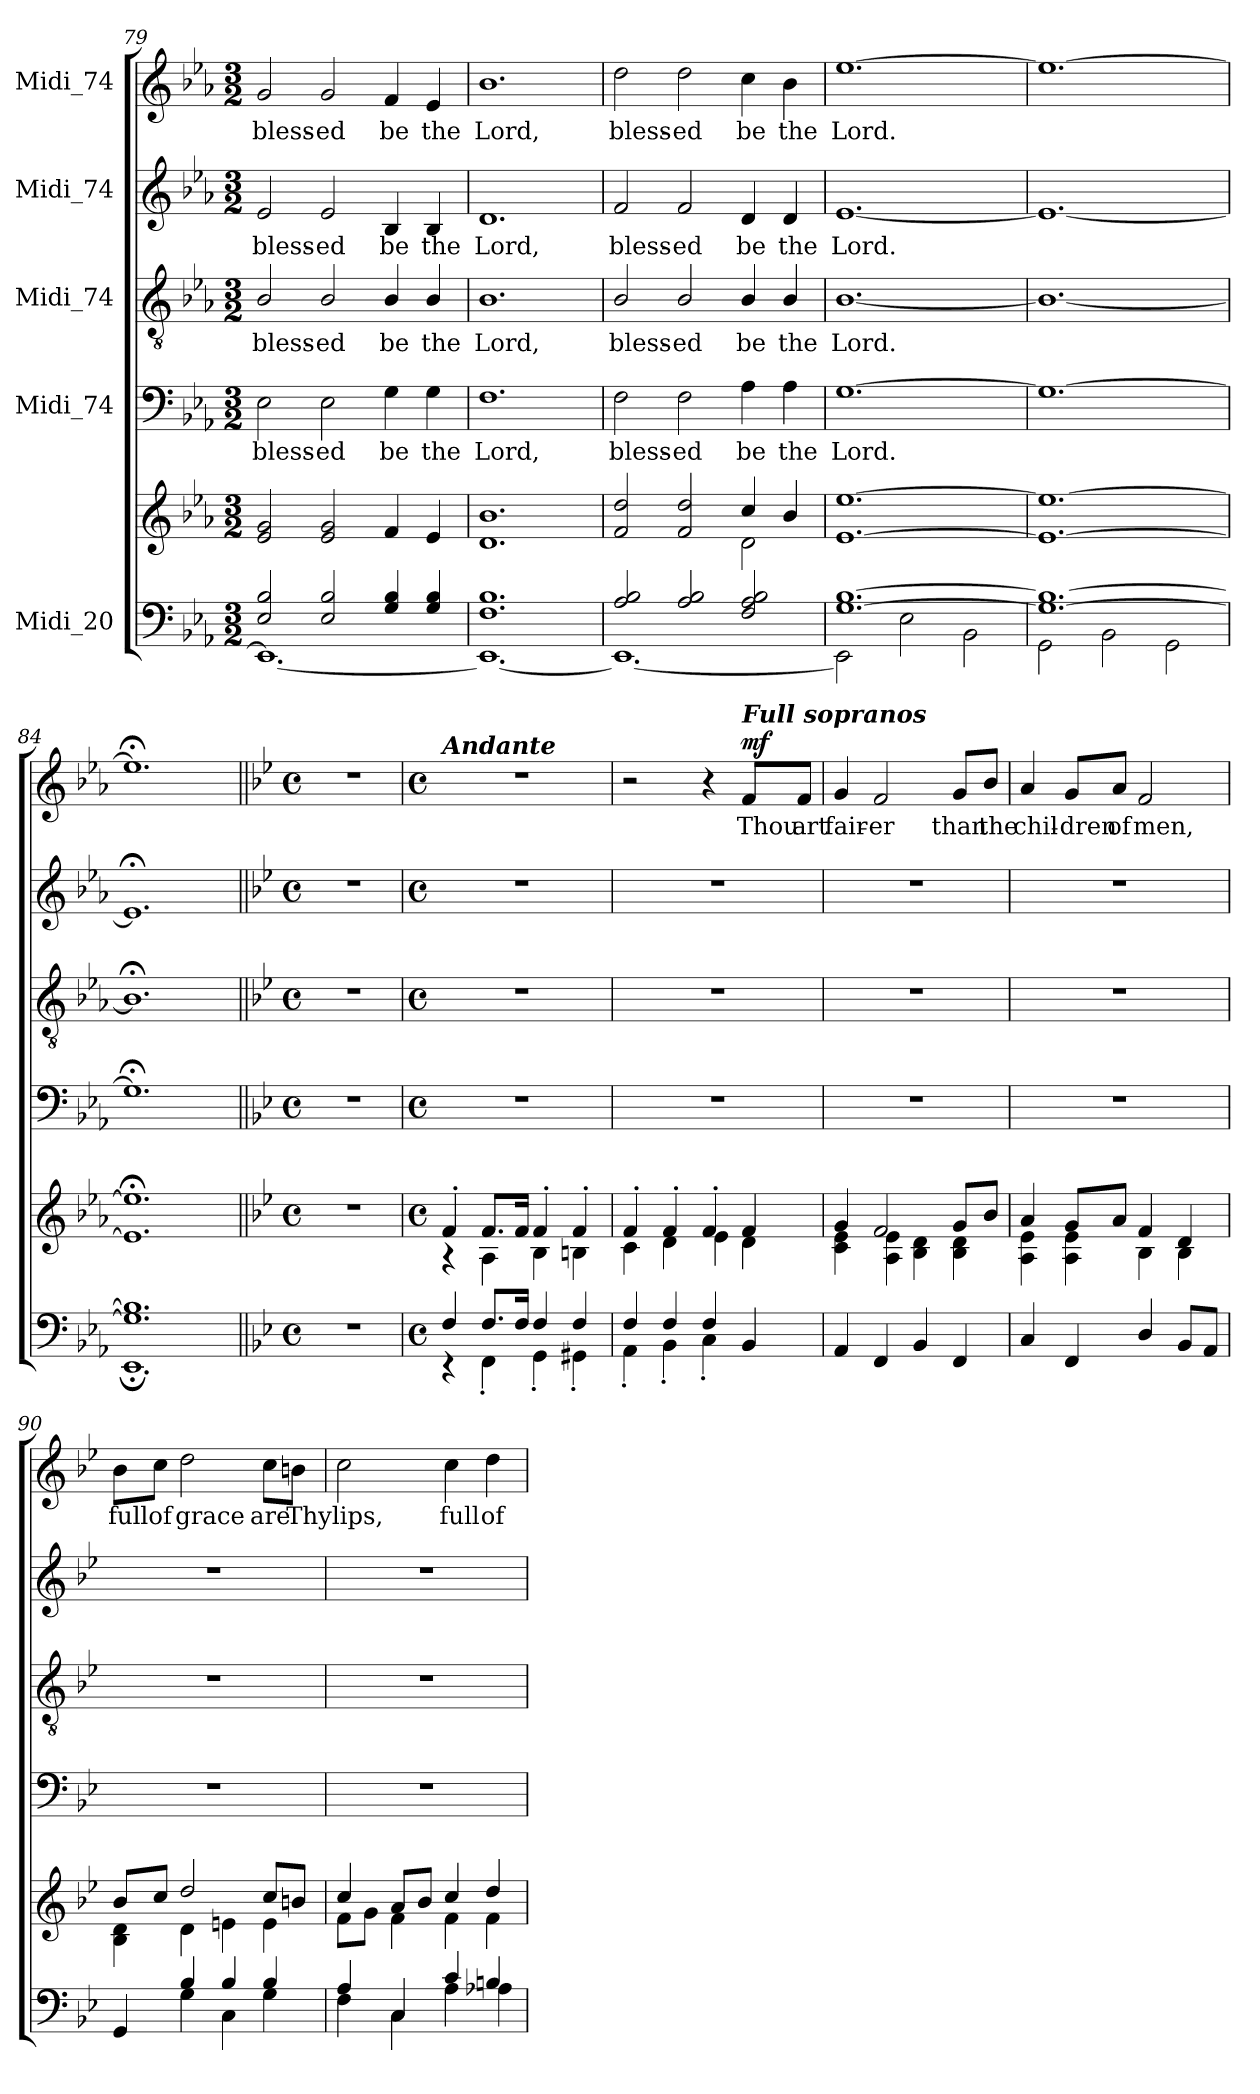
**kern	**kern	**kern	**text	**kern	**text	**kern	**text	**kern	**text	**dynam
*part5	*part5	*part4	*part4	*part3	*part3	*part2	*part2	*part1	*part1	*part1
*staff6	*staff5	*staff4	*staff4	*staff3	*staff3	*staff2	*staff2	*staff1	*staff1	*staff1
*I"Midi_20	*	*I"Midi_74	*	*I"Midi_74	*	*I"Midi_74	*	*I"Midi_74	*	*
*clefF4	*clefG2	*clefF4	*	*clefGv2	*	*clefG2	*	*clefG2	*	*
*k[b-e-a-]	*k[b-e-a-]	*k[b-e-a-]	*	*k[b-e-a-]	*	*k[b-e-a-]	*	*k[b-e-a-]	*	*
*E-:	*E-:	*E-:	*	*E-:	*	*E-:	*	*E-:	*	*
*M3/2	*M3/2	*M3/2	*	*M3/2	*	*M3/2	*	*M3/2	*	*
=79	=79	=79	=79	=79	=79	=79	=79	=79	=79	=79
*^	*^	*	*	*	*	*	*	*	*	*
!	!	!	!LO:N:vis=1	!	!LO:LY:b	!	!LO:LY:b	!	!LO:LY:b	!	!LO:LY:b	!
2E-/ 2B-/	1.EE-\_	2e- 2g	1.ryy	2E-	bless-	2B-/	bless-	2e-	bless-	2g	bless-	.
!	!	!	!	!	!LO:LY:b	!	!LO:LY:b	!	!LO:LY:b	!	!LO:LY:b	!
2E-/ 2B-/	.	2e- 2g	.	2E-	-ed	2B-/	-ed	2e-	-ed	2g	-ed	.
!	!	!	!	!	!LO:LY:b	!	!LO:LY:b	!	!LO:LY:b	!	!LO:LY:b	!
4G/ 4B-/	.	4f	.	4G	be	4B-/	be	4B-	be	4f	be	.
!	!	!	!	!	!LO:LY:b	!	!LO:LY:b	!	!LO:LY:b	!	!LO:LY:b	!
4G/ 4B-/	.	4e-	.	4G	the	4B-/	the	4B-	the	4e-	the	.
=80	=80	=80	=80	=80	=80	=80	=80	=80	=80	=80	=80	=80
!	!	!	!LO:N:vis=1	!	!LO:LY:b	!	!LO:LY:b	!	!LO:LY:b	!	!LO:LY:b	!
1.F/ 1.B-/	1.EE-\_	1.d 1.b-	1.ryy	1.F	Lord,	1.B-	Lord,	1.d	Lord,	1.b-	Lord,	.
=81	=81	=81	=81	=81	=81	=81	=81	=81	=81	=81	=81	=81
!	!	!	!	!	!LO:LY:b	!	!LO:LY:b	!	!LO:LY:b	!	!LO:LY:b	!
2A-/ 2B-/	1.EE-\_	2f 2dd	2ryy	2F	bless-	2B-/	bless-	2f	bless-	2dd	bless-	.
!	!	!	!	!	!LO:LY:b	!	!LO:LY:b	!	!LO:LY:b	!	!LO:LY:b	!
2A-/ 2B-/	.	2f 2dd	2ryy	2F	-ed	2B-/	-ed	2f	-ed	2dd	-ed	.
!	!	!	!	!	!LO:LY:b	!	!LO:LY:b	!	!LO:LY:b	!	!LO:LY:b	!
2F/ 2A-/ 2B-/	.	4cc/	2d\	4A-	be	4B-/	be	4d	be	4cc	be	.
!	!	!	!	!	!LO:LY:b	!	!LO:LY:b	!	!LO:LY:b	!	!LO:LY:b	!
.	.	4b-/	.	4A-	the	4B-/	the	4d	the	4b-	the	.
=82	=82	=82	=82	=82	=82	=82	=82	=82	=82	=82	=82	=82
!	!	!	!LO:N:vis=1	!	!LO:LY:b	!	!LO:LY:b	!	!LO:LY:b	!	!LO:LY:b	!
[1.G/ [1.B-/	2EE-\]	[1.e- [1.ee-	1.ryy	[1.G	Lord.	[1.B-/	Lord.	[1.e-	Lord.	[1.ee-	Lord.	.
.	2E-\	.	.	.	.	.	.	.	.	.	.	.
.	2BB-\	.	.	.	.	.	.	.	.	.	.	.
=83	=83	=83	=83	=83	=83	=83	=83	=83	=83	=83	=83	=83
!	!	!	!LO:N:vis=1	!	!	!	!	!	!	!	!	!
1.G/_ 1.B-/_	2GG\	1.e-_ 1.ee-_	1.ryy	1.G_	.	1.B-/_	.	1.e-_	.	1.ee-_	.	.
.	2BB-\	.	.	.	.	.	.	.	.	.	.	.
.	2GG\	.	.	.	.	.	.	.	.	.	.	.
=84	=84	=84	=84	=84	=84	=84	=84	=84	=84	=84	=84	=84
!	!	!	!LO:N:vis=1	!	!	!	!	!	!	!	!	!
1.G/] 1.B-/]	1.EE-;\	1.e-];< 1.ee-];<	1.ryy	1.G;<]	.	1.B-;</]	.	1.e-;<]	.	1.ee-;<]	.	.
*v	*v	*	*	*	*	*	*	*	*	*	*	*
*	*v	*v	*	*	*	*	*	*	*	*	*
=85||	=85||	=85||	=85||	=85||	=85||	=85||	=85||	=85||	=85||	=85||
*k[b-e-]	*k[b-e-]	*k[b-e-]	*	*k[b-e-]	*	*k[b-e-]	*	*k[b-e-]	*	*
*B-:	*B-:	*B-:	*	*B-:	*	*B-:	*	*B-:	*	*
*M4/4	*M4/4	*M4/4	*	*M4/4	*	*M4/4	*	*M4/4	*	*
*met(c)	*met(c)	*met(c)	*	*met(c)	*	*met(c)	*	*met(c)	*	*
1r	1r	1r	.	1r	.	1r	.	1r	.	.
!!LO:LB:g=z
=86	=86	=86	=86	=86	=86	=86	=86	=86	=86	=86
*M4/4	*M4/4	*M4/4	*	*M4/4	*	*M4/4	*	*M4/4	*	*
*met(c)	*met(c)	*met(c)	*	*met(c)	*	*met(c)	*	*met(c)	*	*
*^	*^	*	*	*	*	*	*	*	*	*
!	!	!	!	!	!	!	!	!	!	!LO:TX:a:Bi:t=Andante	!	!
4F/	4r	4f'/	4r	1r	.	1r	.	1r	.	1r	.	.
8.F/L	4FF'\	8.f/L	4A\	.	.	.	.	.	.	.	.	.
16F/J	.	16f/J	.	.	.	.	.	.	.	.	.	.
4F/	4GG'\	4f'/	4B-\	.	.	.	.	.	.	.	.	.
4F/	4GG#X'\	4f'/	4Bn\	.	.	.	.	.	.	.	.	.
=87	=87	=87	=87	=87	=87	=87	=87	=87	=87	=87	=87	=87
4F/	4AA'\	4f'/	4c\	1r	.	1r	.	1r	.	2r	.	.
4F/	4BB-'\	4f'/	4d\	.	.	.	.	.	.	.	.	.
4F/	4C'\	4f'/	4e-\	.	.	.	.	.	.	4r	.	.
!	!	!	!	!	!	!	!	!	!	!LO:TX:a:Bi:t=Full sopranos	!	!
!	!	!	!	!	!	!	!	!	!	!	!LO:LY:b	!LO:DY:b
4BB-/	4ryy	4f/	4d\	.	.	.	.	.	.	8f/L	Thou	mf
!	!	!	!	!	!	!	!	!	!	!	!LO:LY:b	!
.	.	.	.	.	.	.	.	.	.	8f/J	art	.
=88	=88	=88	=88	=88	=88	=88	=88	=88	=88	=88	=88	=88
!	!	!	!	!	!	!	!	!	!	!	!LO:LY:b	!
4AA/	1ryy	4g/	4c\ 4e-\	1r	.	1r	.	1r	.	4g	fair-	.
!	!	!	!	!	!	!	!	!	!	!	!LO:LY:b	!
4FF/	.	2f/	4A\ 4e-\	.	.	.	.	.	.	2f	-er	.
4BB-/	.	.	4B-\ 4d\	.	.	.	.	.	.	.	.	.
!	!	!	!	!	!	!	!	!	!	!	!LO:LY:b	!
4FF/	.	8g/L	4B-\ 4d\	.	.	.	.	.	.	8g/L	than	.
!	!	!	!	!	!	!	!	!	!	!	!LO:LY:b	!
.	.	8b-/J	.	.	.	.	.	.	.	8b-/J	the	.
=89	=89	=89	=89	=89	=89	=89	=89	=89	=89	=89	=89	=89
!	!	!	!	!	!	!	!	!	!	!	!LO:LY:b	!
4C/	1ryy	4a/	4A\ 4e-\	1r	.	1r	.	1r	.	4a	chil-	.
!	!	!	!	!	!	!	!	!	!	!	!LO:LY:b	!
4FF/	.	8g/L	4A\ 4e-\	.	.	.	.	.	.	8g/L	-dren	.
!	!	!	!	!	!	!	!	!	!	!	!LO:LY:b	!
.	.	8a/J	.	.	.	.	.	.	.	8a/J	of	.
!	!	!	!	!	!	!	!	!	!	!	!LO:LY:b	!
4D/	.	4f/	4B-\	.	.	.	.	.	.	2f	men,	.
8BB-/L	.	4d/	4B-\	.	.	.	.	.	.	.	.	.
8AA/J	.	.	.	.	.	.	.	.	.	.	.	.
=90	=90	=90	=90	=90	=90	=90	=90	=90	=90	=90	=90	=90
!	!	!	!	!	!	!	!	!	!	!	!LO:LY:b	!
4GG/	4ryy	8b-/L	4B-\ 4d\	1r	.	1r	.	1r	.	8b-\L	full	.
!	!	!	!	!	!	!	!	!	!	!	!LO:LY:b	!
.	.	8cc/J	.	.	.	.	.	.	.	8cc\J	of	.
!	!	!	!	!	!	!	!	!	!	!	!LO:LY:b	!
4B-/	4G\	2dd/	4d\	.	.	.	.	.	.	2dd	grace	.
4B-/	4C\	.	4en\	.	.	.	.	.	.	.	.	.
!	!	!	!	!	!	!	!	!	!	!	!LO:LY:b	!
4B-/	4G\	8cc/L	4e\	.	.	.	.	.	.	8cc\L	are	.
!	!	!	!	!	!	!	!	!	!	!	!LO:LY:b	!
.	.	8bn/J	.	.	.	.	.	.	.	8bn\J	Thy	.
=91	=91	=91	=91	=91	=91	=91	=91	=91	=91	=91	=91	=91
!	!	!	!	!	!	!	!	!	!	!	!LO:LY:b	!
4A/	4F\	4cc/	8f\L	1r	.	1r	.	1r	.	2cc	lips,	.
.	.	.	8g\J	.	.	.	.	.	.	.	.	.
4C/	4C\	8a/L	4f\	.	.	.	.	.	.	.	.	.
.	.	8b-/J	.	.	.	.	.	.	.	.	.	.
!	!	!	!	!	!	!	!	!	!	!	!LO:LY:b	!
4c/	4A\	4cc/	4f\	.	.	.	.	.	.	4cc	full	.
!	!	!	!	!	!	!	!	!	!	!	!LO:LY:b	!
4Bn/	4A-X\	4dd/	4f\	.	.	.	.	.	.	4dd	of	.
*v	*v	*	*	*	*	*	*	*	*	*	*	*
*	*v	*v	*	*	*	*	*	*	*	*	*
=	=	=	=	=	=	=	=	=	=	=
*-	*-	*-	*-	*-	*-	*-	*-	*-	*-	*-
